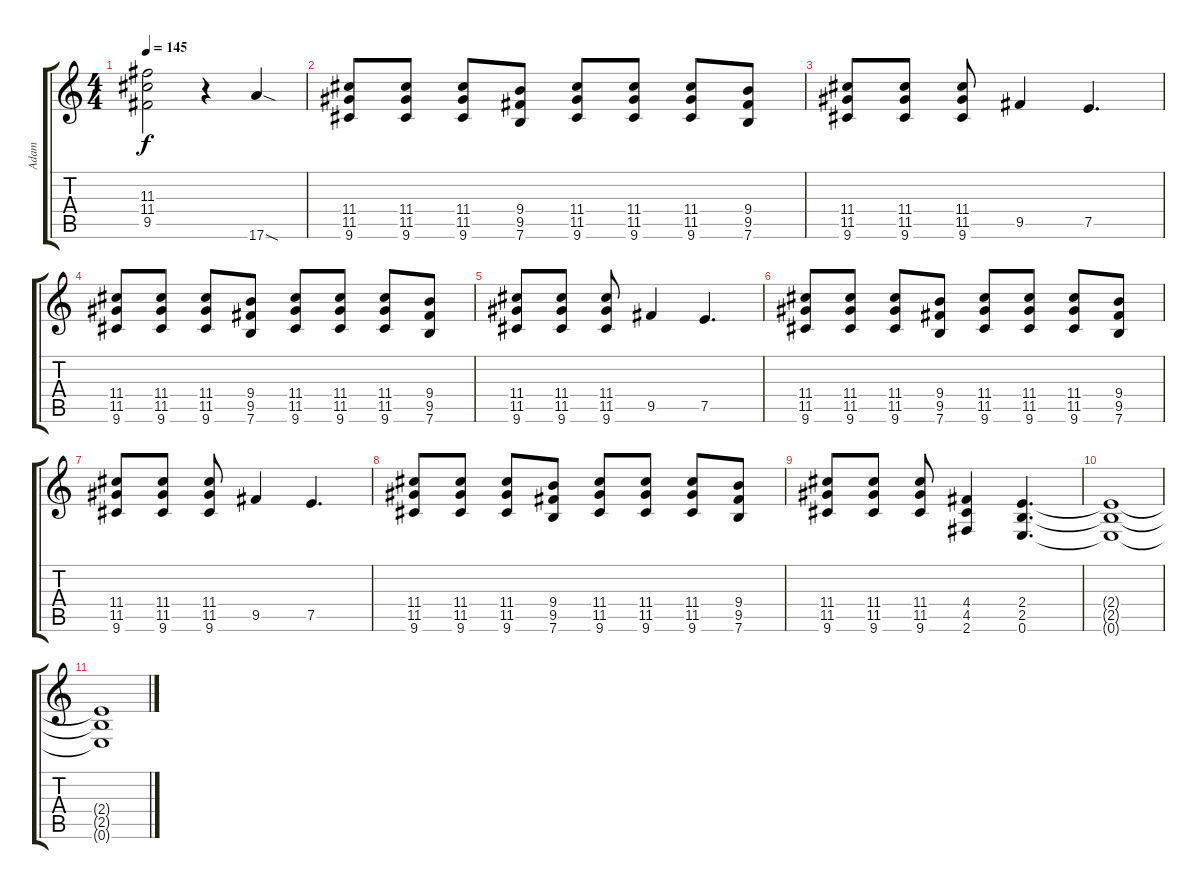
\track ("Adam" "Adam") {instrument distortionguitar}
\staff {score tabs}
\tuning (E4 B3 G3 D3 A2 E2) {hide}
\ts (4 4)
\tempo 145
\clef g2
\ks c
(11.3{t} 11.4{t} 9.5{t}).2{dy f} r.4 17.6{sod}.4 |
(11.4 11.5 9.6).8 (11.4 11.5 9.6).8 (11.4 11.5 9.6).8 (9.4 9.5 7.6).8 (11.4 11.5 9.6).8 (11.4 11.5 9.6).8 (11.4 11.5 9.6).8 (9.4 9.5 7.6).8 |
(11.4 11.5 9.6).8 (11.4 11.5 9.6).8 (11.4 11.5 9.6).8 9.5.4 7.5.4{d} |
(11.4 11.5 9.6).8 (11.4 11.5 9.6).8 (11.4 11.5 9.6).8 (9.4 9.5 7.6).8 (11.4 11.5 9.6).8 (11.4 11.5 9.6).8 (11.4 11.5 9.6).8 (9.4 9.5 7.6).8 |
(11.4 11.5 9.6).8 (11.4 11.5 9.6).8 (11.4 11.5 9.6).8 9.5.4 7.5.4{d} |
(11.4 11.5 9.6).8 (11.4 11.5 9.6).8 (11.4 11.5 9.6).8 (9.4 9.5 7.6).8 (11.4 11.5 9.6).8 (11.4 11.5 9.6).8 (11.4 11.5 9.6).8 (9.4 9.5 7.6).8 |
(11.4 11.5 9.6).8 (11.4 11.5 9.6).8 (11.4 11.5 9.6).8 9.5.4 7.5.4{d} |
(11.4 11.5 9.6).8 (11.4 11.5 9.6).8 (11.4 11.5 9.6).8 (9.4 9.5 7.6).8 (11.4 11.5 9.6).8 (11.4 11.5 9.6).8 (11.4 11.5 9.6).8 (9.4 9.5 7.6).8 |
(11.4 11.5 9.6).8 (11.4 11.5 9.6).8 (11.4 11.5 9.6).8 (4.4 4.5 2.6).4 (2.4 2.5 0.6).4{d} |
(2.4{t} 2.5{t} 0.6{t}).1 |
(2.4{t} 2.5{t} 0.6{t}).1
